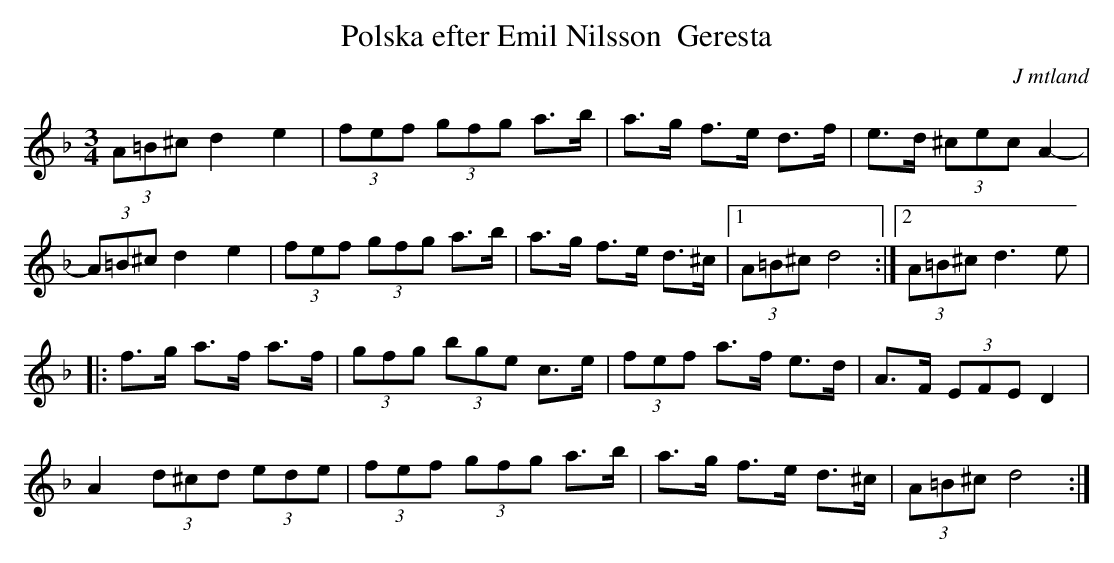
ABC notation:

X:1
T:Polska efter Emil Nilsson  Geresta
O:J mtland
M:3/4
L:1/8
K:Dm
(3A=B^c d2 e2 | (3fef (3gfg a>b | a>g f>e d>f | e>d (3^cec A2- |
(3A=B^c d2 e2 | (3fef (3gfg a>b | a>g f>e d>^c |1 (3A=B^c d4 :|2  (3A=B^c d3 e |
|: f>g a>f a>f | (3gfg (3bge c>e | (3fef a>f e>d | A>F (3EFE D2 |
A2 (3d^cd (3ede | (3fef (3gfg a>b | a>g f>e d>^c | (3A=B^c d4 :|
